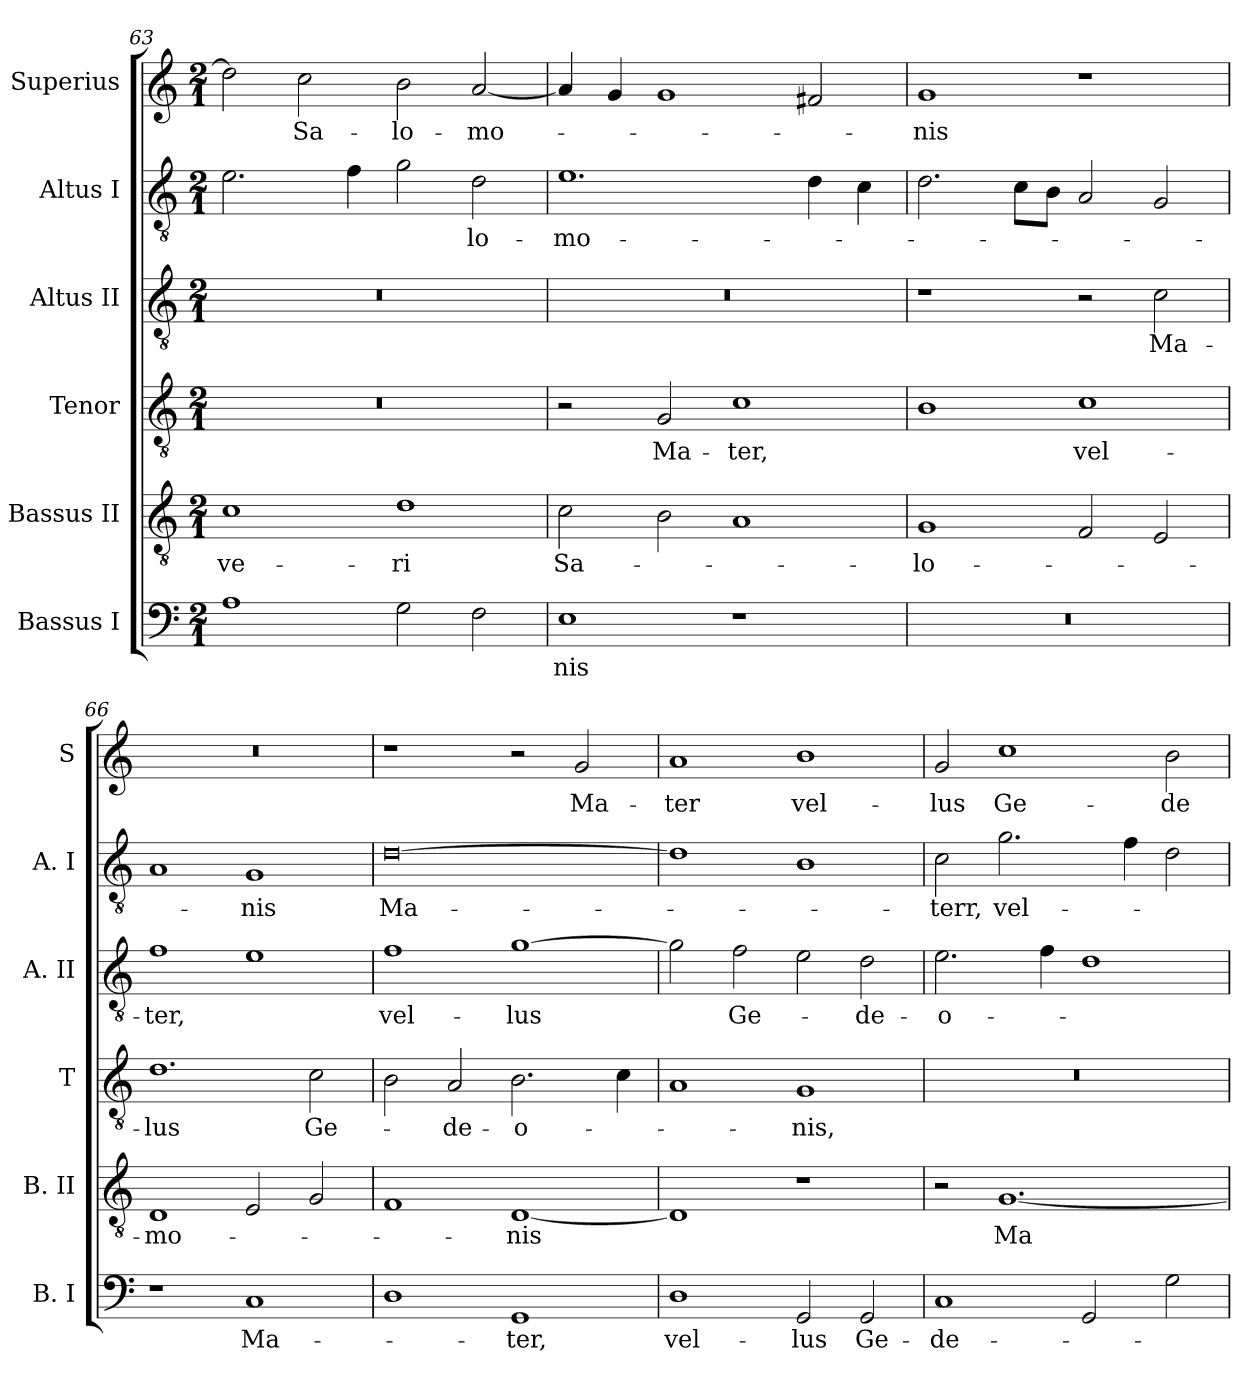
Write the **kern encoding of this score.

**kern	**text	**kern	**text	**kern	**text	**kern	**text	**kern	**text	**kern	**text
*part6	*part6	*part5	*part5	*part4	*part4	*part3	*part3	*part2	*part2	*part1	*part1
*staff6	*staff6	*staff5	*staff5	*staff4	*staff4	*staff3	*staff3	*staff2	*staff2	*staff1	*staff1
*I"Bassus I	*	*I"Bassus II	*	*I"Tenor	*	*I"Altus II	*	*I"Altus I	*	*I"Superius	*
*I'B. I	*	*I'B. II	*	*I'T	*	*I'A. II	*	*I'A. I	*	*I'S	*
*clefF4	*	*clefGv2	*	*clefGv2	*	*clefGv2	*	*clefGv2	*	*clefG2	*
*k[]	*	*k[]	*	*k[]	*	*k[]	*	*k[]	*	*k[]	*
*C:	*	*C:	*	*C:	*	*C:	*	*C:	*	*C:	*
*M2/1	*	*M2/1	*	*M2/1	*	*M2/1	*	*M2/1	*	*M2/1	*
=63	=63	=63	=63	=63	=63	=63	=63	=63	=63	=63	=63
1A	.	1c	ve-	0r	.	0r	.	2.e	.	2dd]	.
.	.	.	.	.	.	.	.	.	.	2cc	Sa-
.	.	.	.	.	.	.	.	4f	.	.	.
2G	.	1d	-ri	.	.	.	.	2g	.	2b	-lo-
2F	.	.	.	.	.	.	.	2d	-lo-	[2a	-mo-
=64	=64	=64	=64	=64	=64	=64	=64	=64	=64	=64	=64
1E	-nis	2c	Sa-	2r	.	0r	.	1.e	-mo-	4a]	.
.	.	.	.	.	.	.	.	.	.	4g	.
.	.	2B	.	2G	Ma-	.	.	.	.	1g	.
1r	.	1A	.	1c	-ter,	.	.	.	.	.	.
.	.	.	.	.	.	.	.	4d	.	2f#X	.
.	.	.	.	.	.	.	.	4c	.	.	.
=65	=65	=65	=65	=65	=65	=65	=65	=65	=65	=65	=65
0r	.	1G	-lo-	1B	.	1r	.	2.d	.	1g	-nis
.	.	.	.	.	.	.	.	8cL	.	.	.
.	.	.	.	.	.	.	.	8BJ	.	.	.
.	.	2F	.	1c	vel-	2r	.	2A	.	1r	.
.	.	2E	.	.	.	2c	Ma-	2G	.	.	.
=66	=66	=66	=66	=66	=66	=66	=66	=66	=66	=66	=66
1r	.	1D	-mo-	1.d	-lus	1f	-ter,	1A	.	0r	.
1C	Ma-	2E	.	.	.	1e	.	1G	-nis	.	.
.	.	2G	.	2c	Ge-	.	.	.	.	.	.
=67	=67	=67	=67	=67	=67	=67	=67	=67	=67	=67	=67
1D	.	1F	.	2B	.	1f	vel-	[0d	Ma-	1r	.
.	.	.	.	2A	-de-	.	.	.	.	.	.
1GG	-ter,	[1D	-nis	2.B	-o-	[1g	-lus	.	.	2r	.
.	.	.	.	.	.	.	.	.	.	2g	Ma-
.	.	.	.	4c	.	.	.	.	.	.	.
=68	=68	=68	=68	=68	=68	=68	=68	=68	=68	=68	=68
1D	vel-	1D]	.	1A	.	2g]	.	1d]	.	1a	-ter
.	.	.	.	.	.	2f	Ge-	.	.	.	.
2GG	-lus	1r	.	1G	-nis,	2e	.	1B	.	1b	vel-
2GG	Ge-	.	.	.	.	2d	-de-	.	.	.	.
=69	=69	=69	=69	=69	=69	=69	=69	=69	=69	=69	=69
1C	-de-	2r	.	0r	.	2.e	-o-	2c	-terr,	2g	-lus
.	.	[1.G	Ma-	.	.	.	.	2.g	vel-	1cc	Ge-
.	.	.	.	.	.	4f	.	.	.	.	.
2GG	.	.	.	.	.	1d	.	.	.	.	.
.	.	.	.	.	.	.	.	4f	.	.	.
2G	.	.	.	.	.	.	.	2d	.	2b	-de-
=	=	=	=	=	=	=	=	=	=	=	=
*-	*-	*-	*-	*-	*-	*-	*-	*-	*-	*-	*-
